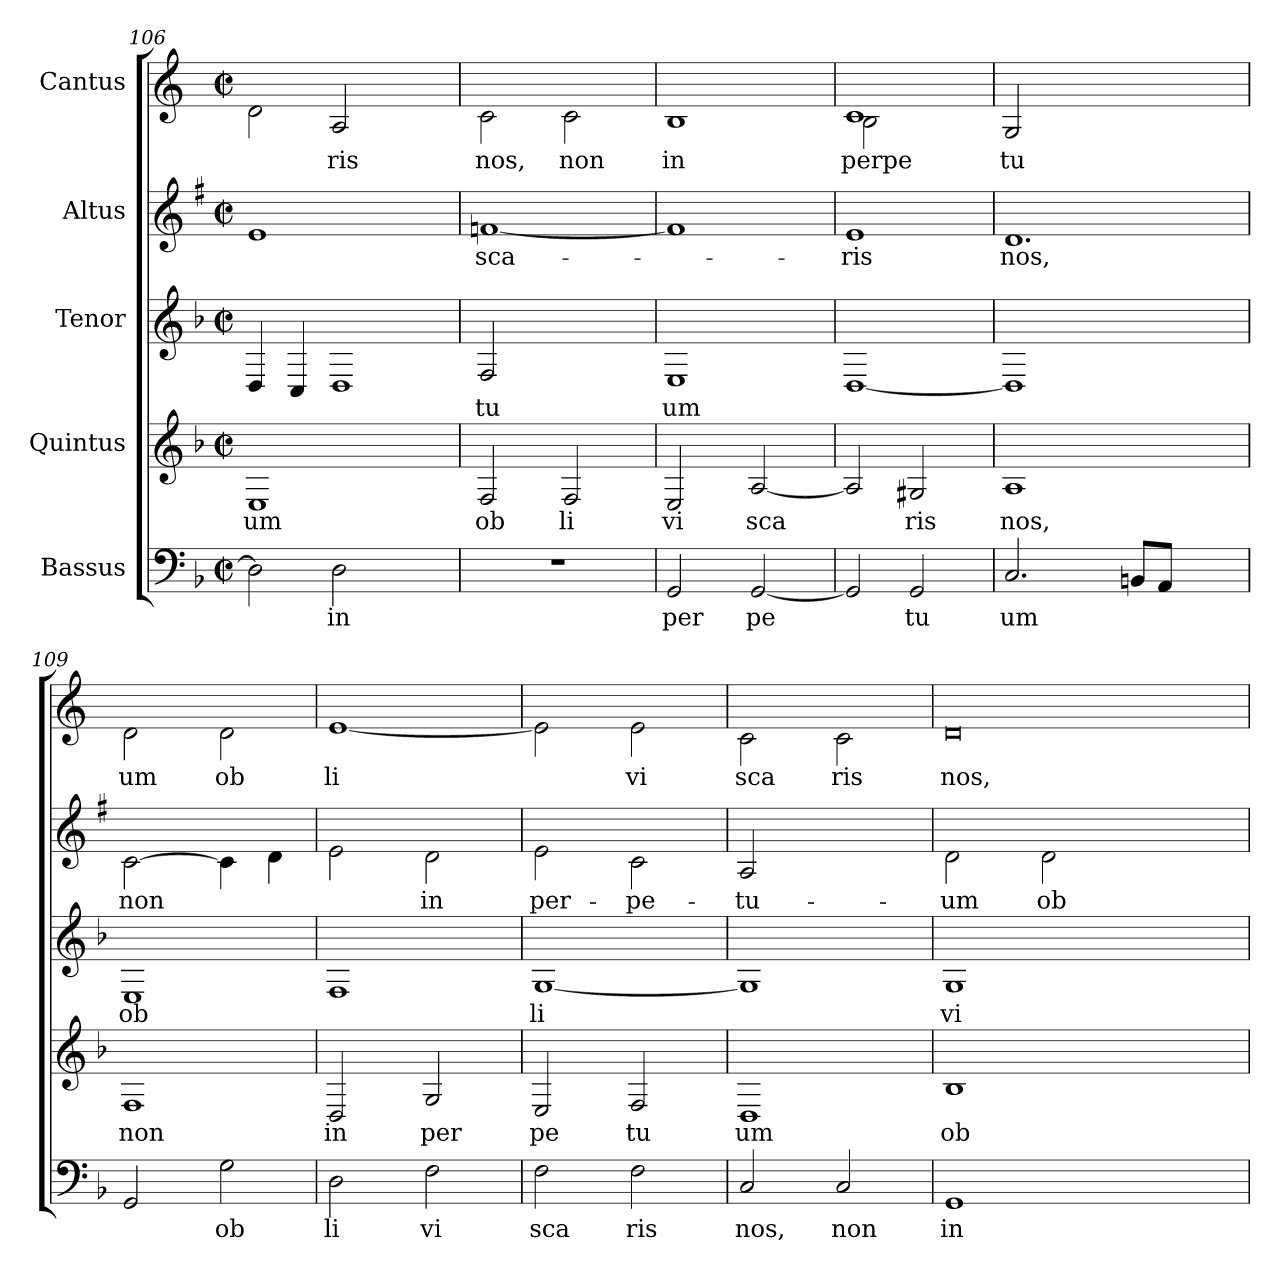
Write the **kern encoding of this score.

**kern	**text	**kern	**text	**kern	**text	**kern	**text	**kern	**text
*part5	*part5	*part4	*part4	*part3	*part3	*part2	*part2	*part1	*part1
*staff5	*staff5	*staff4	*staff4	*staff3	*staff3	*staff2	*staff2	*staff1	*staff1
*I"Bassus	*	*I"Quintus	*	*I"Tenor	*	*I"Altus	*	*I"Cantus	*
!!LO:LB:g=z
*clefF4	*	*clefG2	*	*clefG2	*	*clefG2	*	*clefG2	*
*k[b-]	*	*k[b-]	*	*k[b-]	*	*k[f#]	*	*k[]	*
*F:	*	*F:	*	*F:	*	*G:	*	*C:	*
*M2/2	*	*M2/2	*	*M2/2	*	*M2/2	*	*M2/2	*
*met(c|)	*	*met(c|)	*	*met(c|)	*	*met(c|)	*	*met(c|)	*
=106	=106	=106	=106	=106	=106	=106	=106	=106	=106
!	!	!	!LO:LY:b	!	!	!	!	!	!
2D\]	.	1E	um	4D/	.	1e	.	2d\	.
.	.	.	.	4C/	.	.	.	.	.
!	!LO:LY:b	!	!	!	!	!	!	!	!LO:LY:b
2D\	in	.	.	1D	.	.	.	2A/	ris
2ryy	.	2ryy	.	.	.	2ryy	.	2ryy	.
!!LO:LB:g=z
=107	=107	=107	=107	=107	=107	=107	=107	=107	=107
!	!	!	!LO:LY:b	!	!LO:LY:b	!	!LO:LY:b	!	!LO:LY:b
*	*	*	*	*	*	*	*	*^	*
1r	.	2F/	ob	2F/	tu	[1fn	sca-	2c\	4ryy	nos,
.	.	.	.	.	.	.	.	.	4ryy	.
!	!	!	!LO:LY:b	!	!	!	!	!	!	!LO:LY:b
.	.	2F/	li	2ryy	.	.	.	2c\	4ryy	non
.	.	.	.	.	.	.	.	.	4ryy	.
!!LO:LB:g=z	!!
=107A	=107A	=107A	=107A	=107A	=107A	=107A	=107A	=107A	=107A	=107A
!	!LO:LY:b	!	!LO:LY:b	!	!LO:LY:b	!	!	!	!	!LO:LY:b
2GG/	per	2E/	vi	1E	um	1f]	.	1B/	4ryy	in
.	.	.	.	.	.	.	.	.	4ryy	.
!	!LO:LY:b	!	!LO:LY:b	!	!	!	!	!	!	!
[2GG/	pe	[2A/	sca	.	.	.	.	.	4ryy	.
.	.	.	.	.	.	.	.	.	4ryy	.
=108A	=108A	=108A	=108A	=108A	=108A	=108A	=108A	=108A	=108A	=108A
!	!	!	!	!	!	!	!LO:LY:b	!	!	!LO:LY:b
2GG/]	.	2A/]	.	[1D	.	1e	-ris	1c/	2B\	perpe
!	!LO:LY:b	!	!LO:LY:b	!	!	!	!	!	!	!
2GG/	tu	2G#X/	ris	.	.	.	.	.	4ryy	.
.	.	.	.	.	.	.	.	.	4ryy	.
=108B	=108B	=108B	=108B	=108B	=108B	=108B	=108B	=108B	=108B	=108B
!	!LO:LY:b	!	!LO:LY:b	!	!	!	!LO:LY:b	!	!	!LO:LY:b
2.C/	um	1A	nos,	1D]	.	1.d	nos,	2G/	4ryy	tu
.	.	.	.	.	.	.	.	.	4ryy	.
.	.	.	.	.	.	.	.	4ryy	4ryy	.
8BBn/L	.	.	.	.	.	.	.	4ryy	4ryy	.
8AA/J	.	.	.	.	.	.	.	.	.	.
2ryy	.	2ryy	.	2ryy	.	.	.	2ryy	2ryy	.
=109	=109	=109	=109	=109	=109	=109	=109	=109	=109	=109
!	!	!	!LO:LY:b	!	!LO:LY:b	!	!LO:LY:b	!	!	!LO:LY:b
2GG/	.	1F	non	1E	ob	[2c\	non	2d\	4ryy	um
.	.	.	.	.	.	.	.	.	4ryy	.
!	!LO:LY:b	!	!	!	!	!	!	!	!	!LO:LY:b
2G\	ob	.	.	.	.	4c\]	.	2d\	4ryy	ob
.	.	.	.	.	.	4d\	.	.	4ryy	.
=109A	=109A	=109A	=109A	=109A	=109A	=109A	=109A	=109A	=109A	=109A
!	!LO:LY:b	!	!LO:LY:b	!	!	!	!	!	!	!LO:LY:b
2D\	li	2D/	in	1F	.	2e\	.	[1e/	4ryy	li
.	.	.	.	.	.	.	.	.	4ryy	.
!	!LO:LY:b	!	!LO:LY:b	!	!	!	!LO:LY:b	!	!	!
2F\	vi	2G/	per	.	.	2d\	in	.	4ryy	.
.	.	.	.	.	.	.	.	.	4ryy	.
!!LO:LB:g=z	!!
=110	=110	=110	=110	=110	=110	=110	=110	=110	=110	=110
!	!LO:LY:b	!	!LO:LY:b	!	!LO:LY:b	!	!LO:LY:b	!	!	!
2F\	sca	2E/	pe	[1G	li	2e\	per-	2e\]	4ryy	.
.	.	.	.	.	.	.	.	.	4ryy	.
!	!LO:LY:b	!	!LO:LY:b	!	!	!	!LO:LY:b	!	!	!LO:LY:b
2F\	ris	2F/	tu	.	.	2c\	-pe-	2e\	4ryy	vi
.	.	.	.	.	.	.	.	.	4ryy	.
=111	=111	=111	=111	=111	=111	=111	=111	=111	=111	=111
!	!LO:LY:b	!	!LO:LY:b	!	!	!	!LO:LY:b	!	!	!LO:LY:b
2C/	nos,	1D	um	1G]	.	2A/	-tu-	2c\	4ryy	sca
.	.	.	.	.	.	.	.	.	4ryy	.
!	!LO:LY:b	!	!	!	!	!	!	!	!	!LO:LY:b
2C/	non	.	.	.	.	2ryy	.	2c\	4ryy	ris
.	.	.	.	.	.	.	.	.	4ryy	.
!!LO:LB:g=z	!!
=112	=112	=112	=112	=112	=112	=112	=112	=112	=112	=112
!	!LO:LY:b	!	!LO:LY:b	!	!LO:LY:b	!	!LO:LY:b	!	!	!LO:LY:b
1GG	in	1B-	ob	1G	vi	2d\	-um	0d/	4ryy	nos,
.	.	.	.	.	.	.	.	.	4ryy	.
!	!	!	!	!	!	!	!LO:LY:b	!	!	!
.	.	.	.	.	.	2d\	ob-	.	4ryy	.
.	.	.	.	.	.	.	.	.	4ryy	.
1ryy	.	1ryy	.	1ryy	.	1ryy	.	.	1ryy	.
*	*	*	*	*	*	*	*	*v	*v	*
=	=	=	=	=	=	=	=	=	=
*-	*-	*-	*-	*-	*-	*-	*-	*-	*-
